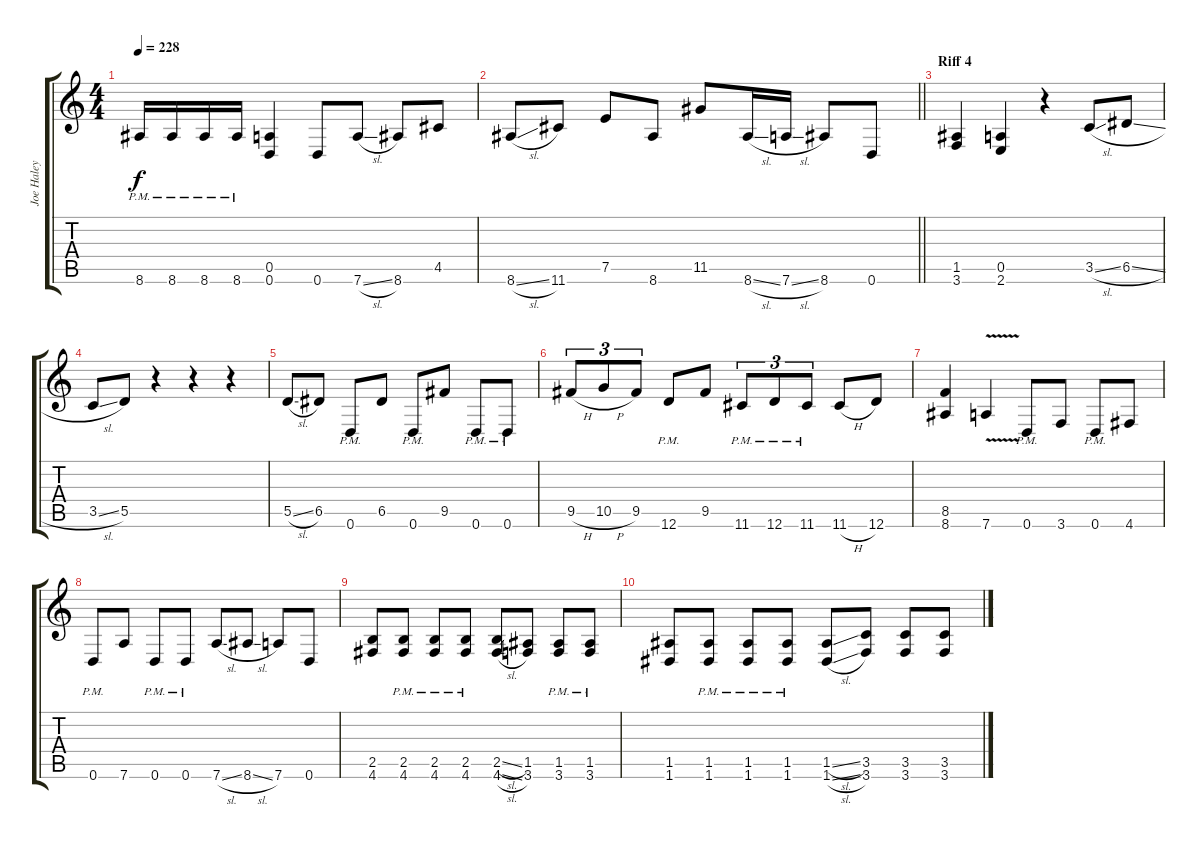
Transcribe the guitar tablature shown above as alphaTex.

\track ("Joe Haley" "Joe Haley") {instrument distortionguitar}
\staff {score tabs}
\tuning (E4 B3 G3 D3 A2 D2) {hide}
\ts (4 4)
\tempo 228
\clef g2
\ks c
8.6{pm}.16{dy f} 8.6{pm}.16 8.6{pm}.16 8.6{pm}.16 (0.5 0.6).4 0.6.8 7.6{sl}.8 8.6.8 4.5.8 |
\barLineRight lightlight
8.6{sl}.8 11.6.8 7.5.8 8.6.8 11.5.8 8.6{sl}.16 7.6{sl}.16 8.6.8 0.6.8 |
\section ("" "Riff 4")
(1.5 3.6).4 (0.5 2.6).4 r.4 3.5{sl}.8 6.5{sl}.8 |
3.5{sl}.8 5.5.8 r.4 r.4 r.4 |
5.5{sl}.8 6.5.8 0.6{pm}.8 6.5.8 0.6{pm}.8 9.5.8 0.6{pm}.8 0.6{pm}.8 |
9.5{h}.8{tu (3 2)} 10.5{h}.8{tu (3 2)} 9.5.8{tu (3 2)} 12.6{pm}.8 9.5.8 11.6{pm}.8{tu (3 2)} 12.6{pm}.8{tu (3 2)} 11.6{pm}.8{tu (3 2)} 11.6{h}.8 12.6.8 |
(8.5 8.6).4 7.6{v}.4 0.6{pm}.8 3.6.8 0.6{pm}.8 4.6.8 |
0.6{pm}.8 7.6.8 0.6{pm}.8 0.6{pm}.8 7.6{sl}.8 8.6{sl}.8 7.6.8 0.6.8 |
(2.5 4.6).8 (2.5{pm} 4.6{pm}).8 (2.5{pm} 4.6{pm}).8 (2.5{pm} 4.6{pm}).8 (2.5{sl} 4.6{sl}).8 (1.5 3.6).8 (1.5{pm} 3.6{pm}).8 (1.5{pm} 3.6{pm}).8 |
(1.5 1.6).8 (1.5{pm} 1.6{pm}).8 (1.5{pm} 1.6{pm}).8 (1.5{pm} 1.6{pm}).8 (1.5{sl} 1.6{sl}).8 (3.5 3.6).8 (3.5 3.6).8 (3.5 3.6).8
